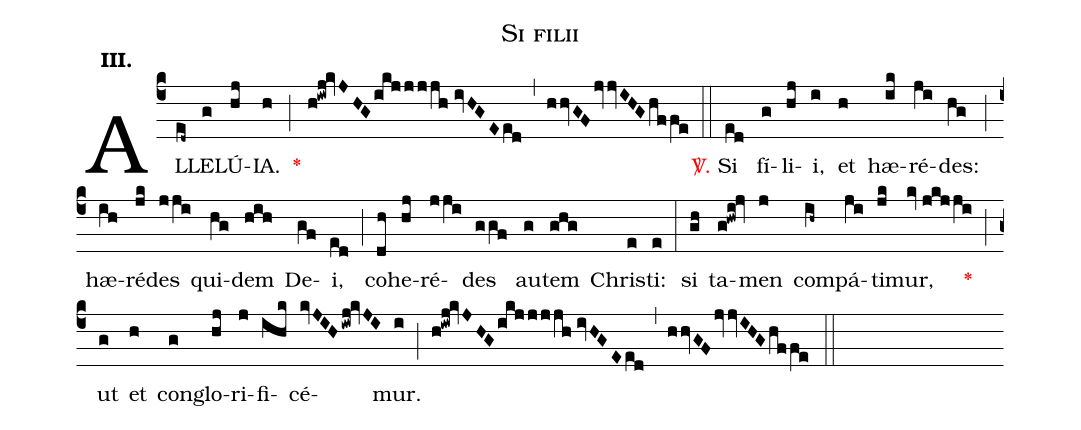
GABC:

name:Si filii;
mode:III.;
office-part:Alleluia;
%%
(c4) AL(ed~)LE(g)LÚ(hj)IA.(h) <v>\red{*}</v>(;) (h!iwj!kvJHG/ikjjjjh//ivHGE/ed) (,) (hhvGF/jvvIHG/hffe) (::) <v>\red{\Vbar.}</v> Si(ed) fí(g)li(hj)i,(i) et(h) hæ(ik)ré(ji)des:(hg) (;) hæ(ih)ré(jk)des(jji) qui(hg)dem(hih) De(gf)i,(ed) (;) co(dh)he(hj)ré(jji)des(ggf) au(g)tem(ghg) Chris(e)ti:(e) (:) si(gh) ta(g!hwi!jv)men(j) com(ih~)pá(ji)ti(jk)mur,(kv//jkjji) <v>\red{*}</v>(;) ut(g) et(h) con(g)glo(hj)ri(j)fi(ihk)cé(kvJIH/iwj!kvJI)mur.(i) (;) (h!iwj!kvJHG/ikjjjjh//ivHGE/ed) (,) (hhvGF/jvvIHG/hffe) (::)
